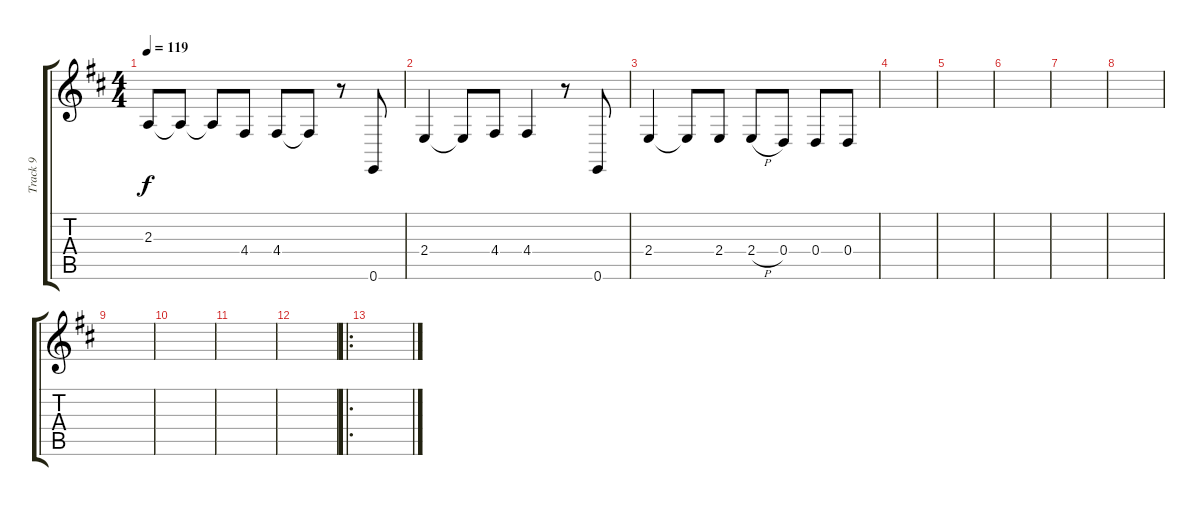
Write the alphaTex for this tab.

\track ("Track 9" "Track 9") {instrument clarinet}
\staff {score tabs}
\tuning (E4 B3 G3 D3 A2 E2) {hide}
\ts (4 4)
\tempo 119
\clef g2
\ks d
2.3.8{dy f} 2.3{t}.8 2.3{t}.8 4.4.8 4.4.8 4.4{t}.8 r.8 0.6.8 |
2.4.4 2.4{t}.8 4.4.8 4.4.4 r.8 0.6.8 |
2.4.4 2.4{t}.8 2.4.8 2.4{h}.8 0.4.8 0.4.8 0.4.8 |
|
|
|
|
|
|
|
|
|
\ro
